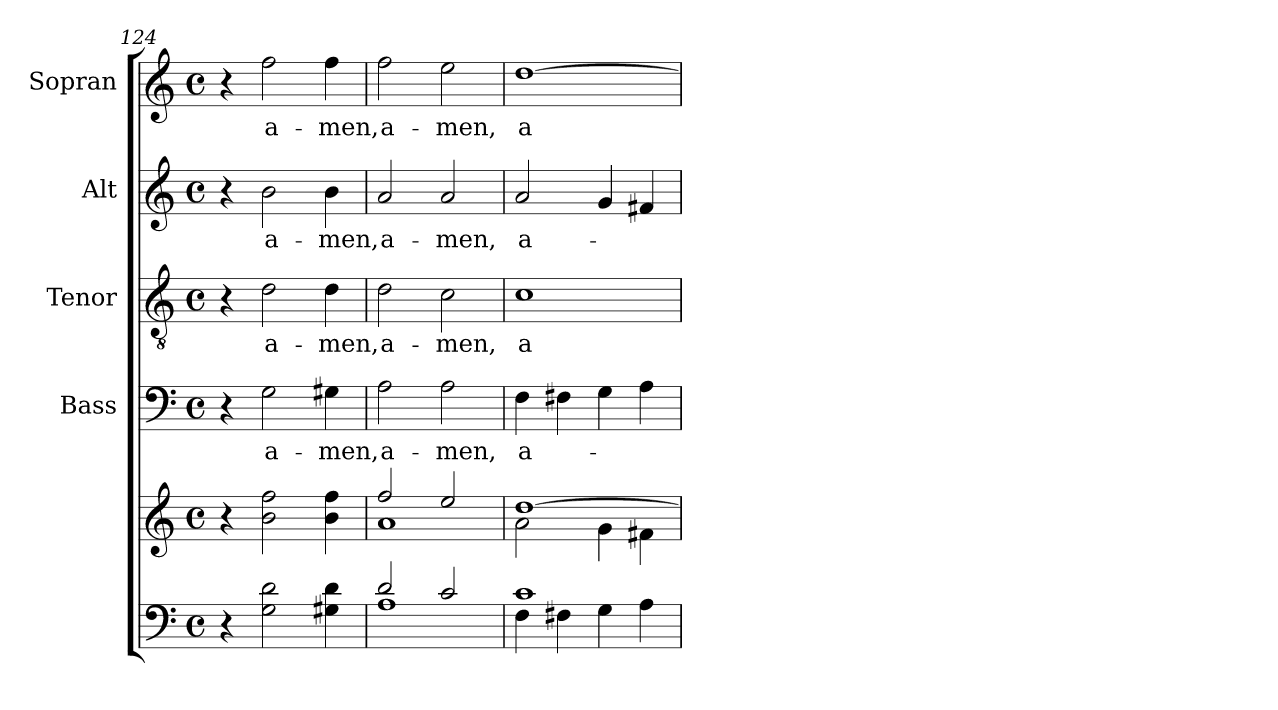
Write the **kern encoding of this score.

**kern	**kern	**kern	**text	**kern	**text	**kern	**text	**kern	**text
*part5	*part5	*part4	*part4	*part3	*part3	*part2	*part2	*part1	*part1
*staff6	*staff5	*staff4	*staff4	*staff3	*staff3	*staff2	*staff2	*staff1	*staff1
*	*	*I"Bass	*	*I"Tenor	*	*I"Alt	*	*I"Sopran	*
*	*	*I'B.	*	*I'T.	*	*I'A.	*	*I'S.	*
*clefF4	*clefG2	*clefF4	*	*clefGv2	*	*clefG2	*	*clefG2	*
*k[]	*k[]	*k[]	*	*k[]	*	*k[]	*	*k[]	*
*C:	*C:	*C:	*	*C:	*	*C:	*	*C:	*
*M4/4	*M4/4	*M4/4	*	*M4/4	*	*M4/4	*	*M4/4	*
*met(c)	*met(c)	*met(c)	*	*met(c)	*	*met(c)	*	*met(c)	*
=124	=124	=124	=124	=124	=124	=124	=124	=124	=124
4r	4r	4r	.	4r	.	4r	.	4r	.
!	!	!	!LO:LY:b	!	!LO:LY:b	!	!LO:LY:b	!	!LO:LY:b
2G\ 2d\	2b\ 2ff\	2G\	a-	2d\	a-	2b\	a-	2ff\	a-
!	!	!	!LO:LY:b	!	!LO:LY:b	!	!LO:LY:b	!	!LO:LY:b
4G#X\ 4d\	4b\ 4ff\	4G#X\	-men,	4d\	-men,	4b\	-men,	4ff\	-men,
=125	=125	=125	=125	=125	=125	=125	=125	=125	=125
*^	*^	*	*	*	*	*	*	*	*
!	!	!	!	!	!LO:LY:b	!	!LO:LY:b	!	!LO:LY:b	!	!LO:LY:b
2d/	1A	2ff/	1a	2A\	a-	2d\	a-	2a/	a-	2ff\	a-
!	!	!	!	!	!LO:LY:b	!	!LO:LY:b	!	!LO:LY:b	!	!LO:LY:b
2c/	.	2ee/	.	2A\	-men,	2c\	-men,	2a/	-men,	2ee\	-men,
=126	=126	=126	=126	=126	=126	=126	=126	=126	=126	=126	=126
!	!	!	!	!	!LO:LY:b	!	!LO:LY:b	!	!LO:LY:b	!	!LO:LY:b
1c	4F\	[>1dd	2a\	4F\	a-	1c	a-	2a/	a-	[1dd	a-
.	4F#X\	.	.	4F#X\	.	.	.	.	.	.	.
.	4G\	.	4g\	4G\	.	.	.	4g/	.	.	.
.	4A\	.	4f#X\	4A\	.	.	.	4f#X/	.	.	.
*v	*v	*	*	*	*	*	*	*	*	*	*
*	*v	*v	*	*	*	*	*	*	*	*
=	=	=	=	=	=	=	=	=	=
*-	*-	*-	*-	*-	*-	*-	*-	*-	*-
